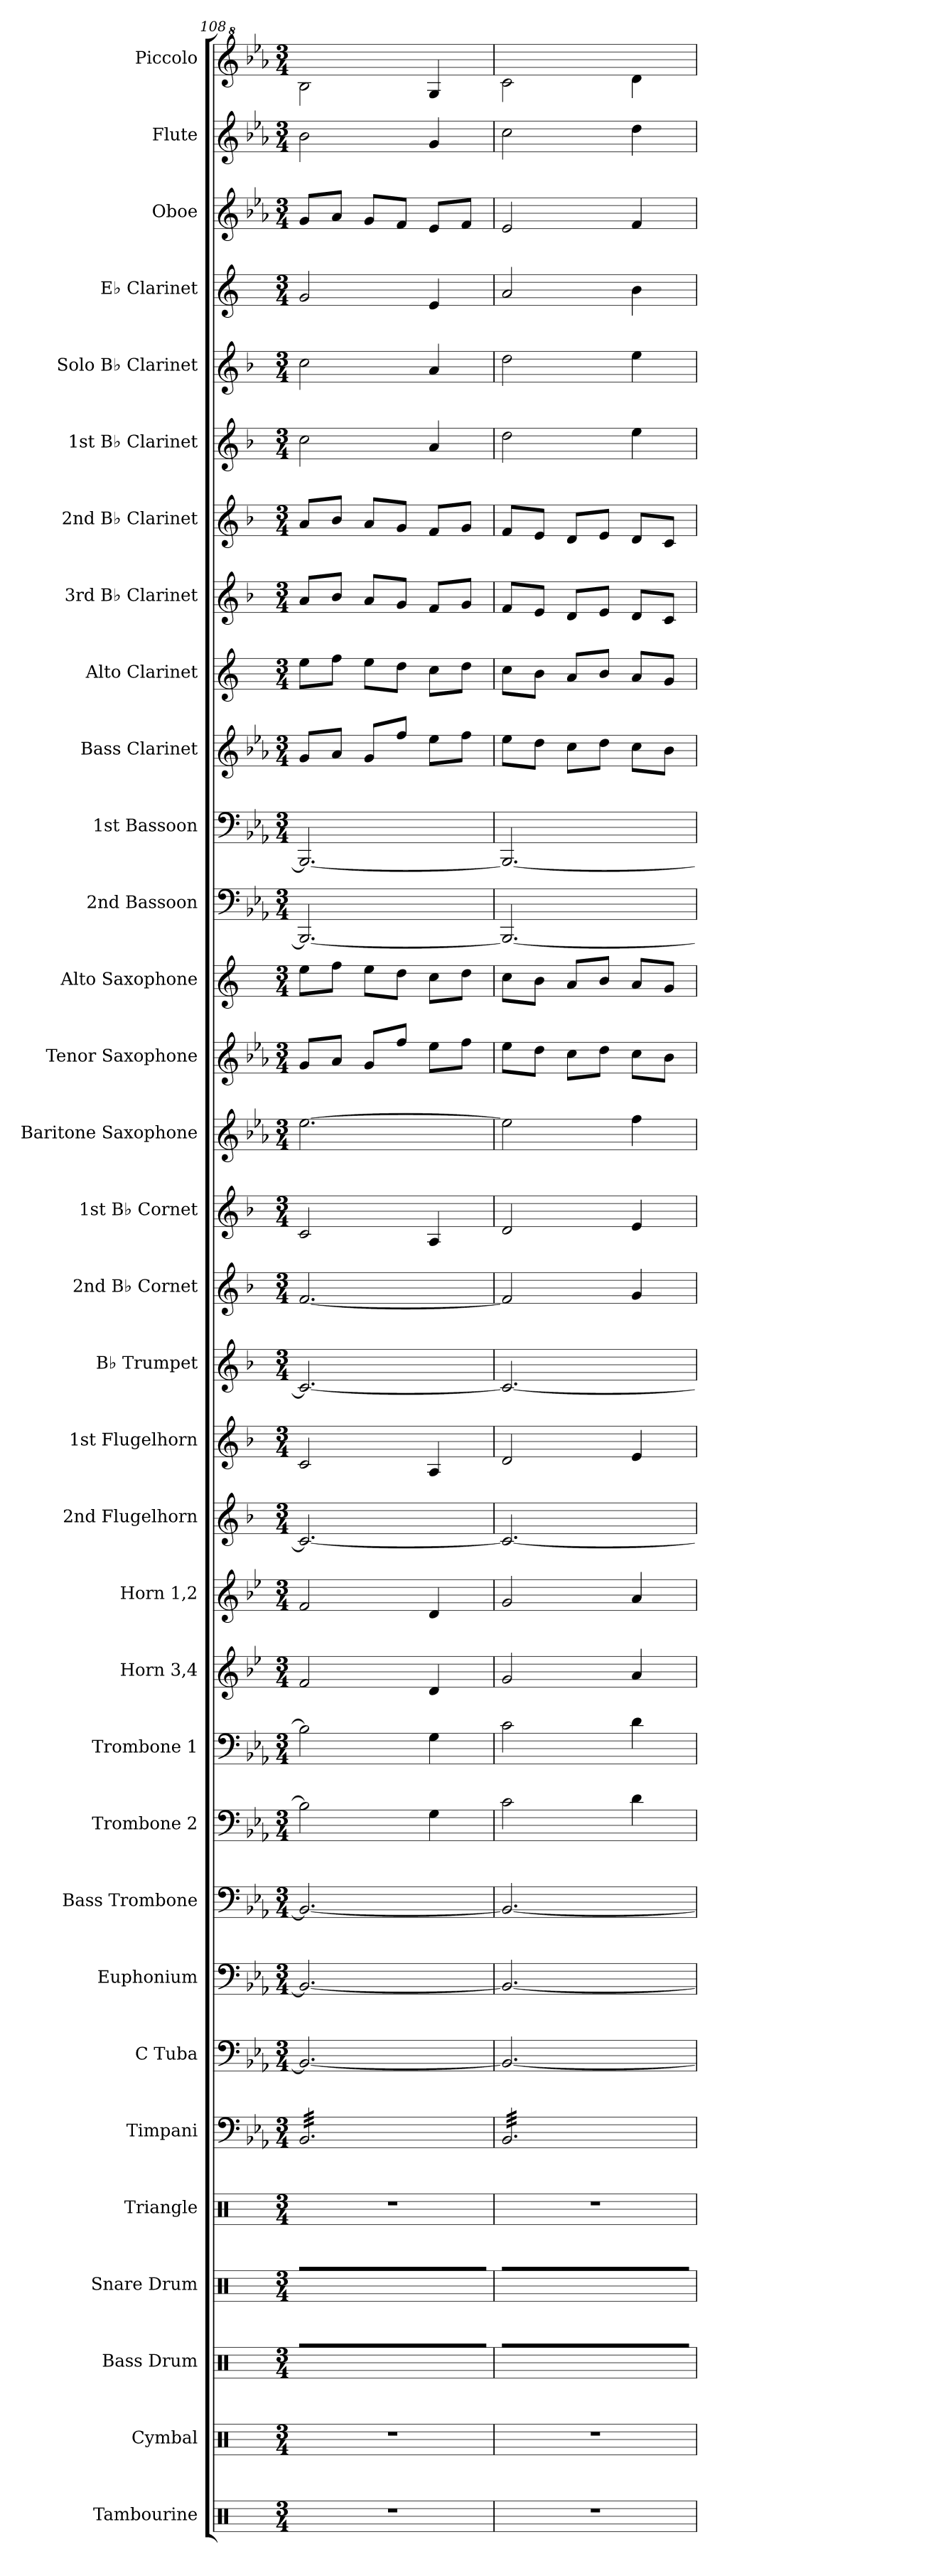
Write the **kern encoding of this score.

**kern	**kern	**kern	**kern	**kern	**kern	**kern	**kern	**kern	**kern	**kern	**kern	**kern	**kern	**kern	**kern	**kern	**kern	**kern	**kern	**kern	**kern	**kern	**kern	**kern	**kern	**kern	**kern	**kern	**kern	**kern	**kern	**kern
*part33	*part32	*part31	*part30	*part29	*part28	*part27	*part26	*part25	*part24	*part23	*part22	*part21	*part20	*part19	*part18	*part17	*part16	*part15	*part14	*part13	*part12	*part11	*part10	*part9	*part8	*part7	*part6	*part5	*part4	*part3	*part2	*part1
*staff33	*staff32	*staff31	*staff30	*staff29	*staff28	*staff27	*staff26	*staff25	*staff24	*staff23	*staff22	*staff21	*staff20	*staff19	*staff18	*staff17	*staff16	*staff15	*staff14	*staff13	*staff12	*staff11	*staff10	*staff9	*staff8	*staff7	*staff6	*staff5	*staff4	*staff3	*staff2	*staff1
*I"Tambourine	*I"Cymbal	*I"Bass Drum	*I"Snare Drum	*I"Triangle	*I"Timpani	*I"C Tuba	*I"Euphonium	*I"Bass Trombone	*I"Trombone 2	*I"Trombone 1	*I"Horn 3,4	*I"Horn 1,2	*I"2nd Flugelhorn	*I"1st Flugelhorn	*I"B♭ Trumpet	*I"2nd B♭ Cornet	*I"1st B♭ Cornet	*I"Baritone Saxophone	*I"Tenor Saxophone	*I"Alto Saxophone	*I"2nd Bassoon	*I"1st Bassoon	*I"Bass Clarinet	*I"Alto Clarinet	*I"3rd B♭ Clarinet	*I"2nd B♭ Clarinet	*I"1st B♭ Clarinet	*I"Solo B♭ Clarinet	*I"E♭ Clarinet	*I"Oboe	*I"Flute	*I"Piccolo
*I'Tamb.	*I'Cym.	*I'B. Dr.	*I'Sn. Dr.	*I'Trgl.	*I'Timp.	*I'C Tu.	*I'Eu.	*I'B. Trb.	*I'Trb. 2	*I'Trb. 1	*I'Hn. 3,4	*I'Hn. 1,2	*I'2nd Flghn.	*I'1st Flghn.	*I'B♭ Tpt.	*I'2nd B♭ Cnt.	*I'1st B♭ Cnt.	*I'Bar. Sax.	*I'T. Sax.	*I'A. Sax.	*I'2nd Bsn.	*I'1st Bsn.	*I'B. Cl.	*I'A. Cl.	*I'3rd B♭ Cl.	*I'2nd B♭ Cl.	*I'1st B♭ Cl.	*I'Solo B♭ Cl.	*I'E♭ Cl.	*I'Ob.	*I'Fl.	*I'Picc.
*clefX	*clefX	*clefX	*clefX	*clefX	*clefF4	*clefF4	*clefF4	*clefF4	*clefF4	*clefF4	*clefG2	*clefG2	*clefG2	*clefG2	*clefG2	*clefG2	*clefG2	*clefG2	*clefG2	*clefG2	*clefF4	*clefF4	*clefG2	*clefG2	*clefG2	*clefG2	*clefG2	*clefG2	*clefG2	*clefG2	*clefG2	*clefG^2
*	*	*	*	*	*	*	*	*	*	*	*ITrd4c7	*ITrd4c7	*ITrd1c2	*ITrd1c2	*ITrd1c2	*ITrd1c2	*ITrd1c2	*ITrd12c21	*ITrd8c14	*ITrd5c9	*	*	*ITrd8c14	*ITrd5c9	*ITrd1c2	*ITrd1c2	*ITrd1c2	*ITrd1c2	*ITrd-2c-3	*	*	*ITrd-7c-12
*k[]	*k[]	*k[]	*k[]	*k[]	*k[b-e-a-]	*k[b-e-a-]	*k[b-e-a-]	*k[b-e-a-]	*k[b-e-a-]	*k[b-e-a-]	*k[b-e-a-]	*k[b-e-a-]	*k[b-e-a-]	*k[b-e-a-]	*k[b-e-a-]	*k[b-e-a-]	*k[b-e-a-]	*k[b-e-a-]	*k[b-e-a-]	*k[b-e-a-]	*k[b-e-a-]	*k[b-e-a-]	*k[b-e-a-]	*k[b-e-a-]	*k[b-e-a-]	*k[b-e-a-]	*k[b-e-a-]	*k[b-e-a-]	*k[b-e-a-]	*k[b-e-a-]	*k[b-e-a-]	*k[b-e-a-]
*C:	*C:	*C:	*C:	*C:	*E-:	*E-:	*E-:	*E-:	*E-:	*E-:	*E-:	*E-:	*E-:	*E-:	*E-:	*E-:	*E-:	*E-:	*E-:	*E-:	*E-:	*E-:	*E-:	*E-:	*E-:	*E-:	*E-:	*E-:	*E-:	*E-:	*E-:	*E-:
*M3/4	*M3/4	*M3/4	*M3/4	*M3/4	*M3/4	*M3/4	*M3/4	*M3/4	*M3/4	*M3/4	*M3/4	*M3/4	*M3/4	*M3/4	*M3/4	*M3/4	*M3/4	*M3/4	*M3/4	*M3/4	*M3/4	*M3/4	*M3/4	*M3/4	*M3/4	*M3/4	*M3/4	*M3/4	*M3/4	*M3/4	*M3/4	*M3/4
=108	=108	=108	=108	=108	=108	=108	=108	=108	=108	=108	=108	=108	=108	=108	=108	=108	=108	=108	=108	=108	=108	=108	=108	=108	=108	=108	=108	=108	=108	=108	=108	=108
*	*	*tremolo	*	*	*	*	*	*	*	*	*	*	*	*	*	*	*	*	*	*	*	*	*	*	*	*	*	*	*	*	*	*
*	*	*	*tremolo	*	*	*	*	*	*	*	*	*	*	*	*	*	*	*	*	*	*	*	*	*	*	*	*	*	*	*	*	*
*	*	*	*	*	*tremolo	*	*	*	*	*	*	*	*	*	*	*	*	*	*	*	*	*	*	*	*	*	*	*	*	*	*	*
2.r	2.r	32R\LLL	32R\LLL	2.r	32BB-/LLL	2.BB-/_	2.BB-/_	2.BB-/_	2B-\]	2B-\]	2B-/	2B-/	2.B-/_	2B-/	2.B-/_	[2.e-/	2B-/	[2.e-\	8G/L	8g\L	2.BBB-/_	2.BBB-/_	8G/L	8g\L	8g/L	8g/L	2b-\	2b-\	2b-/	8g/L	2b-\	2bb-\
.	.	32R\	32R\	.	32BB-/	.	.	.	.	.	.	.	.	.	.	.	.	.	.	.	.	.	.	.	.	.	.	.	.	.	.	.
.	.	32R\	32R\	.	32BB-/	.	.	.	.	.	.	.	.	.	.	.	.	.	.	.	.	.	.	.	.	.	.	.	.	.	.	.
.	.	32R\	32R\	.	32BB-/	.	.	.	.	.	.	.	.	.	.	.	.	.	.	.	.	.	.	.	.	.	.	.	.	.	.	.
.	.	32R\	32R\	.	32BB-/	.	.	.	.	.	.	.	.	.	.	.	.	.	8A-/J	8a-\J	.	.	8A-/J	8a-\J	8a-/J	8a-/J	.	.	.	8a-/J	.	.
.	.	32R\	32R\	.	32BB-/	.	.	.	.	.	.	.	.	.	.	.	.	.	.	.	.	.	.	.	.	.	.	.	.	.	.	.
.	.	32R\	32R\	.	32BB-/	.	.	.	.	.	.	.	.	.	.	.	.	.	.	.	.	.	.	.	.	.	.	.	.	.	.	.
.	.	32R\	32R\	.	32BB-/	.	.	.	.	.	.	.	.	.	.	.	.	.	.	.	.	.	.	.	.	.	.	.	.	.	.	.
.	.	32R\	32R\	.	32BB-/	.	.	.	.	.	.	.	.	.	.	.	.	.	8G/L	8g\L	.	.	8G/L	8g\L	8g/L	8g/L	.	.	.	8g/L	.	.
.	.	32R\	32R\	.	32BB-/	.	.	.	.	.	.	.	.	.	.	.	.	.	.	.	.	.	.	.	.	.	.	.	.	.	.	.
.	.	32R\	32R\	.	32BB-/	.	.	.	.	.	.	.	.	.	.	.	.	.	.	.	.	.	.	.	.	.	.	.	.	.	.	.
.	.	32R\	32R\	.	32BB-/	.	.	.	.	.	.	.	.	.	.	.	.	.	.	.	.	.	.	.	.	.	.	.	.	.	.	.
.	.	32R\	32R\	.	32BB-/	.	.	.	.	.	.	.	.	.	.	.	.	.	8f/J	8f\J	.	.	8f/J	8f\J	8f/J	8f/J	.	.	.	8f/J	.	.
.	.	32R\	32R\	.	32BB-/	.	.	.	.	.	.	.	.	.	.	.	.	.	.	.	.	.	.	.	.	.	.	.	.	.	.	.
.	.	32R\	32R\	.	32BB-/	.	.	.	.	.	.	.	.	.	.	.	.	.	.	.	.	.	.	.	.	.	.	.	.	.	.	.
.	.	32R\	32R\	.	32BB-/	.	.	.	.	.	.	.	.	.	.	.	.	.	.	.	.	.	.	.	.	.	.	.	.	.	.	.
.	.	32R\	32R\	.	32BB-/	.	.	.	4G\	4G\	4G/	4G/	.	4G/	.	.	4G/	.	8e-\L	8e-\L	.	.	8e-\L	8e-\L	8e-/L	8e-/L	4g/	4g/	4g/	8e-/L	4g/	4gg/
.	.	32R\	32R\	.	32BB-/	.	.	.	.	.	.	.	.	.	.	.	.	.	.	.	.	.	.	.	.	.	.	.	.	.	.	.
.	.	32R\	32R\	.	32BB-/	.	.	.	.	.	.	.	.	.	.	.	.	.	.	.	.	.	.	.	.	.	.	.	.	.	.	.
.	.	32R\	32R\	.	32BB-/	.	.	.	.	.	.	.	.	.	.	.	.	.	.	.	.	.	.	.	.	.	.	.	.	.	.	.
.	.	32R\	32R\	.	32BB-/	.	.	.	.	.	.	.	.	.	.	.	.	.	8f\J	8f\J	.	.	8f\J	8f\J	8f/J	8f/J	.	.	.	8f/J	.	.
.	.	32R\	32R\	.	32BB-/	.	.	.	.	.	.	.	.	.	.	.	.	.	.	.	.	.	.	.	.	.	.	.	.	.	.	.
.	.	32R\	32R\	.	32BB-/	.	.	.	.	.	.	.	.	.	.	.	.	.	.	.	.	.	.	.	.	.	.	.	.	.	.	.
.	.	32R\JJJ	32R\JJJ	.	32BB-/JJJ	.	.	.	.	.	.	.	.	.	.	.	.	.	.	.	.	.	.	.	.	.	.	.	.	.	.	.
=109	=109	=109	=109	=109	=109	=109	=109	=109	=109	=109	=109	=109	=109	=109	=109	=109	=109	=109	=109	=109	=109	=109	=109	=109	=109	=109	=109	=109	=109	=109	=109	=109
2.r	2.r	32R\LLL	32R\LLL	2.r	32BB-/LLL	2.BB-/_	2.BB-/_	2.BB-/_	2c\	2c\	2c/	2c/	2.B-/_	2c/	2.B-/_	2e-/]	2c/	2e-\]	8e-\L	8e-\L	2.BBB-/_	2.BBB-/_	8e-\L	8e-\L	8e-/L	8e-/L	2cc\	2cc\	2cc/	2e-/	2cc\	2ccc\
.	.	32R\	32R\	.	32BB-/	.	.	.	.	.	.	.	.	.	.	.	.	.	.	.	.	.	.	.	.	.	.	.	.	.	.	.
.	.	32R\	32R\	.	32BB-/	.	.	.	.	.	.	.	.	.	.	.	.	.	.	.	.	.	.	.	.	.	.	.	.	.	.	.
.	.	32R\	32R\	.	32BB-/	.	.	.	.	.	.	.	.	.	.	.	.	.	.	.	.	.	.	.	.	.	.	.	.	.	.	.
.	.	32R\	32R\	.	32BB-/	.	.	.	.	.	.	.	.	.	.	.	.	.	8d\J	8d\J	.	.	8d\J	8d\J	8d/J	8d/J	.	.	.	.	.	.
.	.	32R\	32R\	.	32BB-/	.	.	.	.	.	.	.	.	.	.	.	.	.	.	.	.	.	.	.	.	.	.	.	.	.	.	.
.	.	32R\	32R\	.	32BB-/	.	.	.	.	.	.	.	.	.	.	.	.	.	.	.	.	.	.	.	.	.	.	.	.	.	.	.
.	.	32R\	32R\	.	32BB-/	.	.	.	.	.	.	.	.	.	.	.	.	.	.	.	.	.	.	.	.	.	.	.	.	.	.	.
.	.	32R\	32R\	.	32BB-/	.	.	.	.	.	.	.	.	.	.	.	.	.	8c\L	8c/L	.	.	8c\L	8c/L	8c/L	8c/L	.	.	.	.	.	.
.	.	32R\	32R\	.	32BB-/	.	.	.	.	.	.	.	.	.	.	.	.	.	.	.	.	.	.	.	.	.	.	.	.	.	.	.
.	.	32R\	32R\	.	32BB-/	.	.	.	.	.	.	.	.	.	.	.	.	.	.	.	.	.	.	.	.	.	.	.	.	.	.	.
.	.	32R\	32R\	.	32BB-/	.	.	.	.	.	.	.	.	.	.	.	.	.	.	.	.	.	.	.	.	.	.	.	.	.	.	.
.	.	32R\	32R\	.	32BB-/	.	.	.	.	.	.	.	.	.	.	.	.	.	8d\J	8d/J	.	.	8d\J	8d/J	8d/J	8d/J	.	.	.	.	.	.
.	.	32R\	32R\	.	32BB-/	.	.	.	.	.	.	.	.	.	.	.	.	.	.	.	.	.	.	.	.	.	.	.	.	.	.	.
.	.	32R\	32R\	.	32BB-/	.	.	.	.	.	.	.	.	.	.	.	.	.	.	.	.	.	.	.	.	.	.	.	.	.	.	.
.	.	32R\	32R\	.	32BB-/	.	.	.	.	.	.	.	.	.	.	.	.	.	.	.	.	.	.	.	.	.	.	.	.	.	.	.
.	.	32R\	32R\	.	32BB-/	.	.	.	4d\	4d\	4d/	4d/	.	4d/	.	4f/	4d/	4f\	8c\L	8c/L	.	.	8c\L	8c/L	8c/L	8c/L	4dd\	4dd\	4dd\	4f/	4dd\	4ddd\
.	.	32R\	32R\	.	32BB-/	.	.	.	.	.	.	.	.	.	.	.	.	.	.	.	.	.	.	.	.	.	.	.	.	.	.	.
.	.	32R\	32R\	.	32BB-/	.	.	.	.	.	.	.	.	.	.	.	.	.	.	.	.	.	.	.	.	.	.	.	.	.	.	.
.	.	32R\	32R\	.	32BB-/	.	.	.	.	.	.	.	.	.	.	.	.	.	.	.	.	.	.	.	.	.	.	.	.	.	.	.
.	.	32R\	32R\	.	32BB-/	.	.	.	.	.	.	.	.	.	.	.	.	.	8B-\J	8B-/J	.	.	8B-\J	8B-/J	8B-/J	8B-/J	.	.	.	.	.	.
.	.	32R\	32R\	.	32BB-/	.	.	.	.	.	.	.	.	.	.	.	.	.	.	.	.	.	.	.	.	.	.	.	.	.	.	.
.	.	32R\	32R\	.	32BB-/	.	.	.	.	.	.	.	.	.	.	.	.	.	.	.	.	.	.	.	.	.	.	.	.	.	.	.
.	.	32R\JJJ	32R\JJJ	.	32BB-/JJJ	.	.	.	.	.	.	.	.	.	.	.	.	.	.	.	.	.	.	.	.	.	.	.	.	.	.	.
*	*	*	*	*	*Xtremolo	*	*	*	*	*	*	*	*	*	*	*	*	*	*	*	*	*	*	*	*	*	*	*	*	*	*	*
*	*	*	*Xtremolo	*	*	*	*	*	*	*	*	*	*	*	*	*	*	*	*	*	*	*	*	*	*	*	*	*	*	*	*	*
*	*	*Xtremolo	*	*	*	*	*	*	*	*	*	*	*	*	*	*	*	*	*	*	*	*	*	*	*	*	*	*	*	*	*	*
=	=	=	=	=	=	=	=	=	=	=	=	=	=	=	=	=	=	=	=	=	=	=	=	=	=	=	=	=	=	=	=	=
*-	*-	*-	*-	*-	*-	*-	*-	*-	*-	*-	*-	*-	*-	*-	*-	*-	*-	*-	*-	*-	*-	*-	*-	*-	*-	*-	*-	*-	*-	*-	*-	*-
